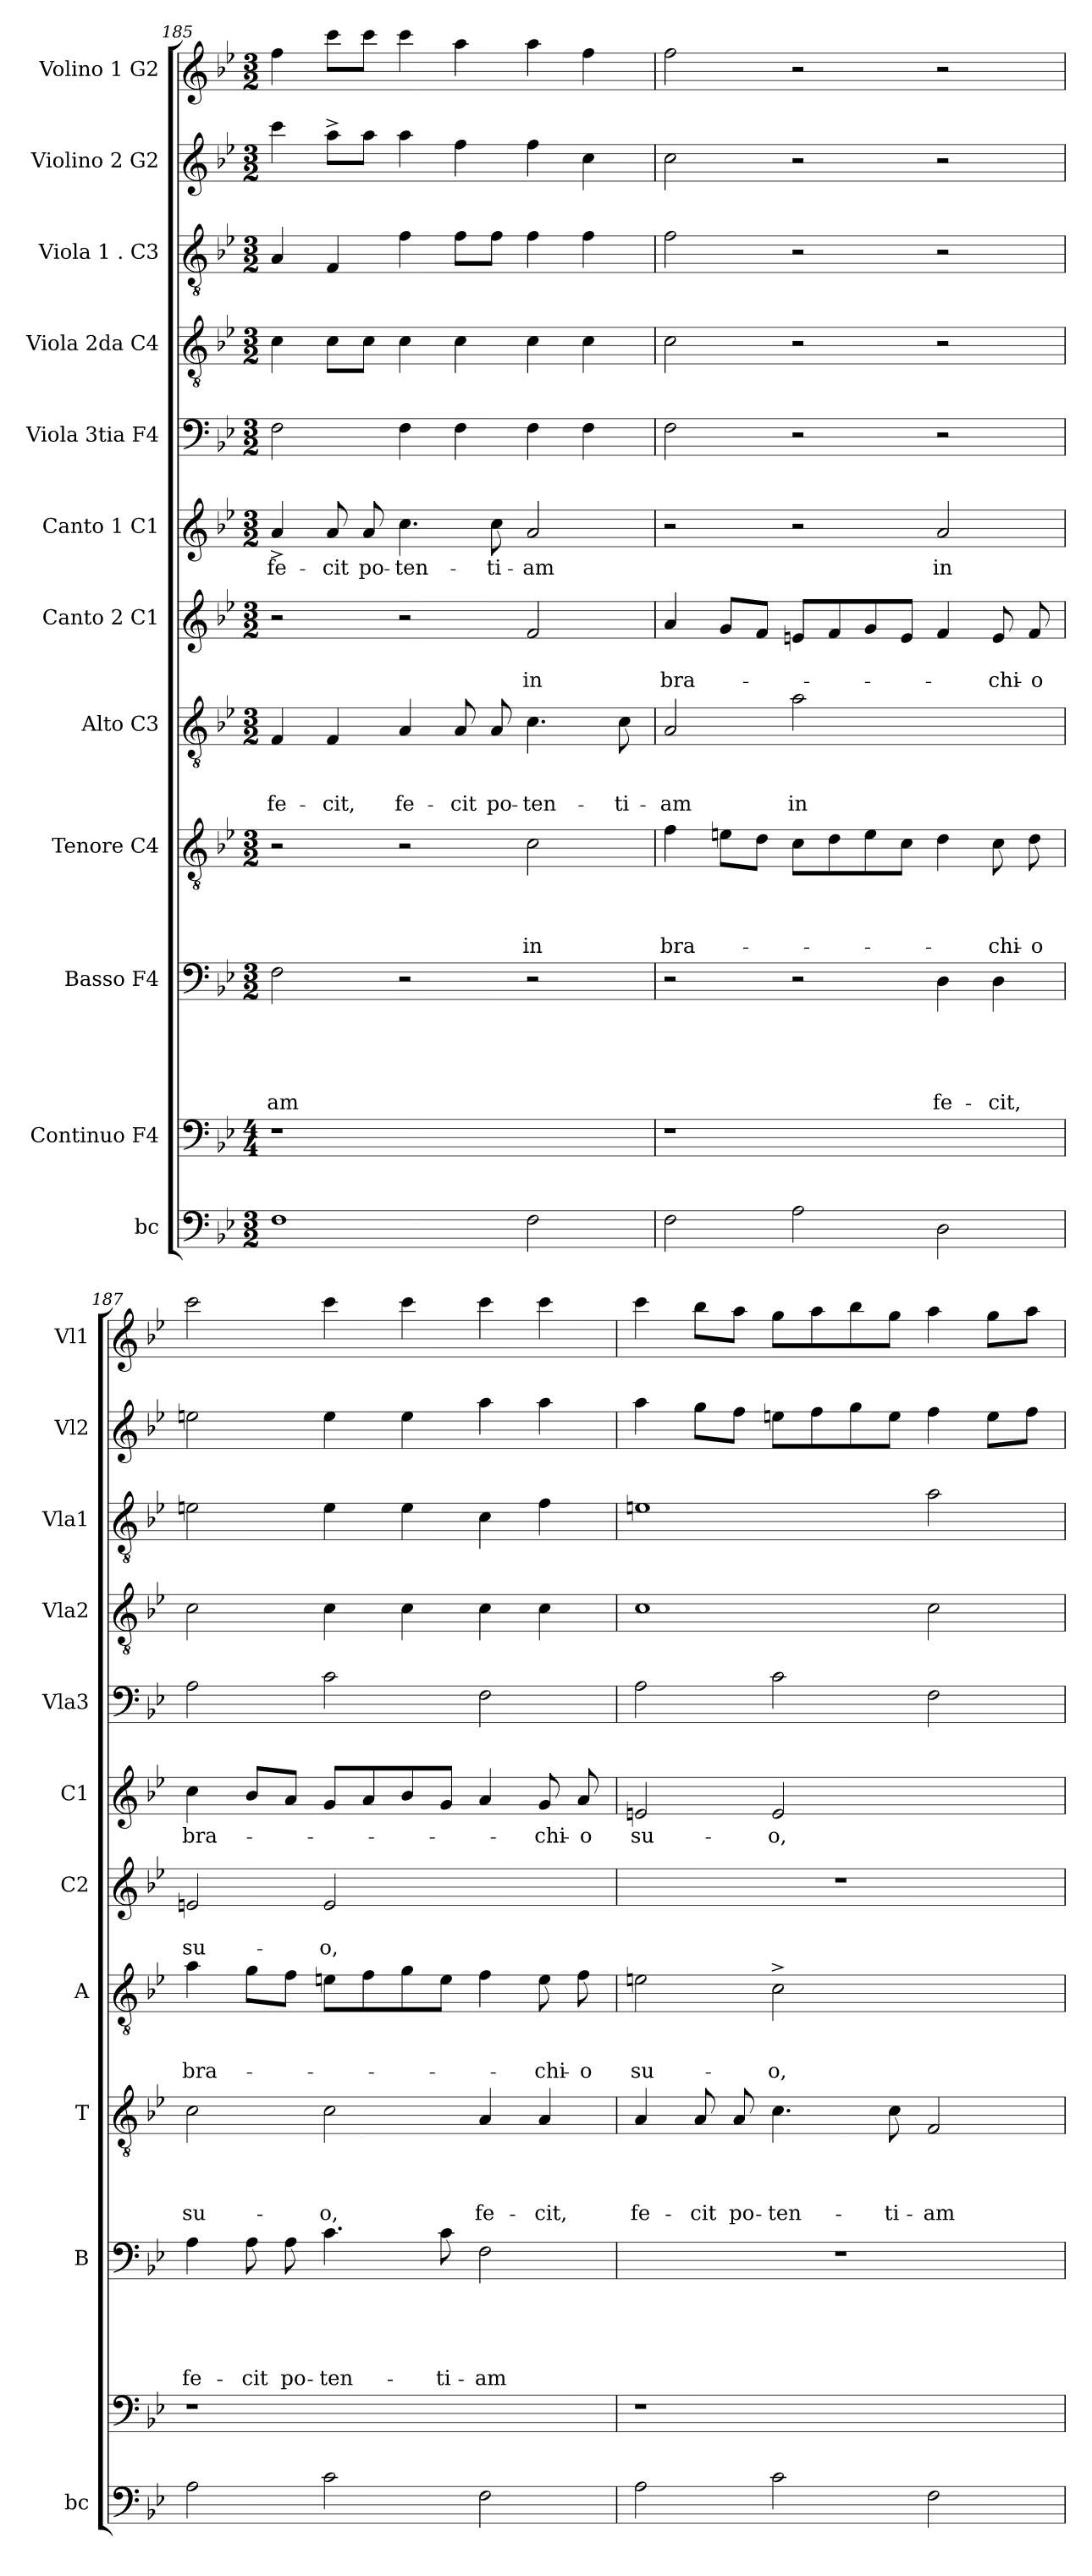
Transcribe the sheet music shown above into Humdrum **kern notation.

**kern	**kern	**kern	**text	**text	**text	**text	**text	**kern	**text	**text	**text	**text	**kern	**text	**text	**text	**kern	**text	**text	**kern	**text	**kern	**kern	**kern	**kern	**kern
*part12	*part11	*part10	*part10	*part10	*part10	*part10	*part10	*part9	*part9	*part9	*part9	*part9	*part8	*part8	*part8	*part8	*part7	*part7	*part7	*part6	*part6	*part5	*part4	*part3	*part2	*part1
*staff12	*staff11	*staff10	*staff10	*staff10	*staff10	*staff10	*staff10	*staff9	*staff9	*staff9	*staff9	*staff9	*staff8	*staff8	*staff8	*staff8	*staff7	*staff7	*staff7	*staff6	*staff6	*staff5	*staff4	*staff3	*staff2	*staff1
*I"bc	*I"Continuo F4	*I"Basso F4	*	*	*	*	*	*I"Tenore C4	*	*	*	*	*I"Alto C3	*	*	*	*I"Canto 2 C1	*	*	*I"Canto 1 C1	*	*I"Viola 3tia F4	*I"Viola 2da C4	*I"Viola 1 . C3	*I"Violino 2 G2	*I"Volino 1 G2
*I'bc	*	*I'B	*	*	*	*	*	*I'T	*	*	*	*	*I'A	*	*	*	*I'C2	*	*	*I'C1	*	*I'Vla3	*I'Vla2	*I'Vla1	*I'Vl2	*I'Vl1
*clefF4	*clefF4	*clefF4	*	*	*	*	*	*clefGv2	*	*	*	*	*clefGv2	*	*	*	*clefG2	*	*	*clefG2	*	*clefF4	*clefGv2	*clefGv2	*clefG2	*clefG2
*k[b-e-]	*k[b-e-]	*k[b-e-]	*	*	*	*	*	*k[b-e-]	*	*	*	*	*k[b-e-]	*	*	*	*k[b-e-]	*	*	*k[b-e-]	*	*k[b-e-]	*k[b-e-]	*k[b-e-]	*k[b-e-]	*k[b-e-]
*B-:	*B-:	*B-:	*	*	*	*	*	*B-:	*	*	*	*	*B-:	*	*	*	*B-:	*	*	*B-:	*	*B-:	*B-:	*B-:	*B-:	*B-:
*M3/2	*M4/4	*M3/2	*	*	*	*	*	*M3/2	*	*	*	*	*M3/2	*	*	*	*M3/2	*	*	*M3/2	*	*M3/2	*M3/2	*M3/2	*M3/2	*M3/2
=185	=185	=185	=185	=185	=185	=185	=185	=185	=185	=185	=185	=185	=185	=185	=185	=185	=185	=185	=185	=185	=185	=185	=185	=185	=185	=185
!	!	!	!	!	!	!	!LO:LY:b	!	!	!	!	!	!	!	!	!LO:LY:b	!	!	!	!	!LO:LY:b	!	!	!	!	!
1F	1r	2F\	.	.	.	.	-am	2r	.	.	.	.	4F/	.	.	fe-	2r	.	.	4a^</	fe-	2F\	4c\	4A/	4ccc\	4ff\
!	!	!	!	!	!	!	!	!	!	!	!	!	!	!	!	!LO:LY:b:rj	!	!	!	!	!LO:LY:b	!	!	!	!	!
.	.	.	.	.	.	.	.	.	.	.	.	.	4F/	.	.	-cit,	.	.	.	8a/	-cit	.	8c\L	4F/	8aa^>\L	8ccc\L
!	!	!	!	!	!	!	!	!	!	!	!	!	!	!	!	!	!	!	!	!	!LO:LY:b	!	!	!	!	!
.	.	.	.	.	.	.	.	.	.	.	.	.	.	.	.	.	.	.	.	8a/	po-	.	8c\J	.	8aa\J	8ccc\J
!	!	!	!	!	!	!	!	!	!	!	!	!	!	!	!	!LO:LY:b	!	!	!	!	!LO:LY:b:rj	!	!	!	!	!
.	.	2r	.	.	.	.	.	2r	.	.	.	.	4A/	.	.	fe-	2r	.	.	4.cc\	-ten-	4F\	4c\	4f\	4aa\	4ccc\
!	!	!	!	!	!	!	!	!	!	!	!	!	!	!	!	!LO:LY:b:rj	!	!	!	!	!	!	!	!	!	!
.	.	.	.	.	.	.	.	.	.	.	.	.	8A/	.	.	-cit	.	.	.	.	.	4F\	4c\	8f\L	4ff\	4aa\
!	!	!	!	!	!	!	!	!	!	!	!	!	!	!	!	!LO:LY:b	!	!	!	!	!LO:LY:b	!	!	!	!	!
.	.	.	.	.	.	.	.	.	.	.	.	.	8A/	.	.	po-	.	.	.	8cc\	-ti-	.	.	8f\J	.	.
!	!	!	!	!	!	!	!	!	!	!	!	!LO:LY:b	!	!	!	!LO:LY:b:rj	!	!	!LO:LY:b	!	!LO:LY:b	!	!	!	!	!
2F\	2ryy	2r	.	.	.	.	.	2c\	.	.	.	in	4.c\	.	.	-ten-	2f/	.	in	2a/	-am	4F\	4c\	4f\	4ff\	4aa\
.	.	.	.	.	.	.	.	.	.	.	.	.	.	.	.	.	.	.	.	.	.	4F\	4c\	4f\	4cc\	4ff\
!	!	!	!	!	!	!	!	!	!	!	!	!	!	!	!	!LO:LY:b	!	!	!	!	!	!	!	!	!	!
.	.	.	.	.	.	.	.	.	.	.	.	.	8c\	.	.	-ti-	.	.	.	.	.	.	.	.	.	.
=186	=186	=186	=186	=186	=186	=186	=186	=186	=186	=186	=186	=186	=186	=186	=186	=186	=186	=186	=186	=186	=186	=186	=186	=186	=186	=186
!	!	!	!	!	!	!	!	!	!	!	!	!LO:LY:b	!	!	!	!LO:LY:b:rj	!	!	!LO:LY:b	!	!	!	!	!	!	!
2F\	1r	2r	.	.	.	.	.	4f\	.	.	.	bra-	2A/	.	.	-am	4a/	.	bra-	2r	.	2F\	2c\	2f\	2cc\	2ff\
.	.	.	.	.	.	.	.	8en\L	.	.	.	.	.	.	.	.	8g/L	.	.	.	.	.	.	.	.	.
.	.	.	.	.	.	.	.	8d\J	.	.	.	.	.	.	.	.	8f/J	.	.	.	.	.	.	.	.	.
!	!	!	!	!	!	!	!	!	!	!	!	!	!	!	!	!LO:LY:b	!	!	!	!	!	!	!	!	!	!
2A\	.	2r	.	.	.	.	.	8c\L	.	.	.	.	2a\	.	.	in	8en/L	.	.	2r	.	2r	2r	2r	2r	2r
.	.	.	.	.	.	.	.	8d\	.	.	.	.	.	.	.	.	8f/	.	.	.	.	.	.	.	.	.
.	.	.	.	.	.	.	.	8e\	.	.	.	.	.	.	.	.	8g/	.	.	.	.	.	.	.	.	.
.	.	.	.	.	.	.	.	8c\J	.	.	.	.	.	.	.	.	8e/J	.	.	.	.	.	.	.	.	.
!	!	!	!	!	!	!	!LO:LY:b	!	!	!	!	!	!	!	!	!	!	!	!	!	!LO:LY:b	!	!	!	!	!
2D\	2ryy	4D\	.	.	.	.	fe-	4d\	.	.	.	.	2ryy	.	.	.	4f/	.	.	2a/	in	2r	2r	2r	2r	2r
!	!	!	!	!	!	!	!LO:LY:b:rj	!	!	!	!	!LO:LY:b	!	!	!	!	!	!	!LO:LY:b	!	!	!	!	!	!	!
.	.	4D\	.	.	.	.	-cit,	8c\	.	.	.	-chi-	.	.	.	.	8e/	.	-chi-	.	.	.	.	.	.	.
!	!	!	!	!	!	!	!	!	!	!	!	!LO:LY:b:rj	!	!	!	!	!	!	!LO:LY:b:rj	!	!	!	!	!	!	!
.	.	.	.	.	.	.	.	8d\	.	.	.	-o	.	.	.	.	8f/	.	-o	.	.	.	.	.	.	.
!!LO:PB:g=z
=187	=187	=187	=187	=187	=187	=187	=187	=187	=187	=187	=187	=187	=187	=187	=187	=187	=187	=187	=187	=187	=187	=187	=187	=187	=187	=187
!	!	!	!	!	!	!	!LO:LY:b	!	!	!	!	!LO:LY:b	!	!	!	!LO:LY:b	!	!	!LO:LY:b	!	!LO:LY:b	!	!	!	!	!
2A\	1r	4A\	.	.	.	.	fe-	2c\	.	.	.	su-	4a\	.	.	bra-	2en/	.	su-	4cc\	bra-	2A\	2c\	2en\	2een\	2ccc\
!	!	!	!	!	!	!	!LO:LY:b	!	!	!	!	!	!	!	!	!	!	!	!	!	!	!	!	!	!	!
.	.	8A\	.	.	.	.	-cit	.	.	.	.	.	8g\L	.	.	.	.	.	.	8b-/L	.	.	.	.	.	.
!	!	!	!	!	!	!	!LO:LY:b	!	!	!	!	!	!	!	!	!	!	!	!	!	!	!	!	!	!	!
.	.	8A\	.	.	.	.	po-	.	.	.	.	.	8f\J	.	.	.	.	.	.	8a/J	.	.	.	.	.	.
!	!	!	!	!	!	!	!LO:LY:b:rj	!	!	!	!	!LO:LY:b	!	!	!	!	!	!	!LO:LY:b	!	!	!	!	!	!	!
2c\	.	4.c\	.	.	.	.	-ten-	2c\	.	.	.	-o,	8en\L	.	.	.	2e/	.	-o,	8g/L	.	2c\	4c\	4e\	4ee\	4ccc\
.	.	.	.	.	.	.	.	.	.	.	.	.	8f\	.	.	.	.	.	.	8a/	.	.	.	.	.	.
.	.	.	.	.	.	.	.	.	.	.	.	.	8g\	.	.	.	.	.	.	8b-/	.	.	4c\	4e\	4ee\	4ccc\
!	!	!	!	!	!	!	!LO:LY:b	!	!	!	!	!	!	!	!	!	!	!	!	!	!	!	!	!	!	!
.	.	8c\	.	.	.	.	-ti-	.	.	.	.	.	8e\J	.	.	.	.	.	.	8g/J	.	.	.	.	.	.
!	!	!	!	!	!	!	!LO:LY:b	!	!	!	!	!LO:LY:b	!	!	!	!	!	!	!	!	!	!	!	!	!	!
2F\	2ryy	2F\	.	.	.	.	-am	4A/	.	.	.	fe-	4f\	.	.	.	2ryy	.	.	4a/	.	2F\	4c\	4c\	4aa\	4ccc\
!	!	!	!	!	!	!	!	!	!	!	!	!LO:LY:b	!	!	!	!LO:LY:b	!	!	!	!	!LO:LY:b	!	!	!	!	!
.	.	.	.	.	.	.	.	4A/	.	.	.	-cit,	8e\	.	.	-chi-	.	.	.	8g/	-chi-	.	4c\	4f\	4aa\	4ccc\
!	!	!	!	!	!	!	!	!	!	!	!	!	!	!	!	!LO:LY:b:rj	!	!	!	!	!LO:LY:b:rj	!	!	!	!	!
.	.	.	.	.	.	.	.	.	.	.	.	.	8f\	.	.	-o	.	.	.	8a/	-o	.	.	.	.	.
=188	=188	=188	=188	=188	=188	=188	=188	=188	=188	=188	=188	=188	=188	=188	=188	=188	=188	=188	=188	=188	=188	=188	=188	=188	=188	=188
!	!	!LO:N:vis=1	!	!	!	!	!	!	!	!	!	!LO:LY:b	!	!	!	!LO:LY:b	!LO:N:vis=1	!	!	!	!LO:LY:b	!	!	!	!	!
2A\	1r	1.r	.	.	.	.	.	4A/	.	.	.	fe-	2en\	.	.	su-	1.r	.	.	2en/	su-	2A\	1c	1en	4aa\	4ccc\
!	!	!	!	!	!	!	!	!	!	!	!	!LO:LY:b	!	!	!	!	!	!	!	!	!	!	!	!	!	!
.	.	.	.	.	.	.	.	8A/	.	.	.	-cit	.	.	.	.	.	.	.	.	.	.	.	.	8gg\L	8bb-\L
!	!	!	!	!	!	!	!	!	!	!	!	!LO:LY:b	!	!	!	!	!	!	!	!	!	!	!	!	!	!
.	.	.	.	.	.	.	.	8A/	.	.	.	po-	.	.	.	.	.	.	.	.	.	.	.	.	8ff\J	8aa\J
!	!	!	!	!	!	!	!	!	!	!	!	!LO:LY:b:rj	!	!	!	!LO:LY:b	!	!	!	!	!LO:LY:b	!	!	!	!	!
2c\	.	.	.	.	.	.	.	4.c\	.	.	.	-ten-	2c^>\	.	.	-o,	.	.	.	2e/	-o,	2c\	.	.	8een\L	8gg\L
.	.	.	.	.	.	.	.	.	.	.	.	.	.	.	.	.	.	.	.	.	.	.	.	.	8ff\	8aa\
.	.	.	.	.	.	.	.	.	.	.	.	.	.	.	.	.	.	.	.	.	.	.	.	.	8gg\	8bb-\
!	!	!	!	!	!	!	!	!	!	!	!	!LO:LY:b	!	!	!	!	!	!	!	!	!	!	!	!	!	!
.	.	.	.	.	.	.	.	8c\	.	.	.	-ti-	.	.	.	.	.	.	.	.	.	.	.	.	8ee\J	8gg\J
!	!	!	!	!	!	!	!	!	!	!	!	!LO:LY:b	!	!	!	!	!	!	!	!	!	!	!	!	!	!
2F\	2ryy	.	.	.	.	.	.	2F/	.	.	.	-am	2ryy	.	.	.	.	.	.	2ryy	.	2F\	2c\	2a\	4ff\	4aa\
.	.	.	.	.	.	.	.	.	.	.	.	.	.	.	.	.	.	.	.	.	.	.	.	.	8ee\L	8gg\L
.	.	.	.	.	.	.	.	.	.	.	.	.	.	.	.	.	.	.	.	.	.	.	.	.	8ff\J	8aa\J
=	=	=	=	=	=	=	=	=	=	=	=	=	=	=	=	=	=	=	=	=	=	=	=	=	=	=
*-	*-	*-	*-	*-	*-	*-	*-	*-	*-	*-	*-	*-	*-	*-	*-	*-	*-	*-	*-	*-	*-	*-	*-	*-	*-	*-
